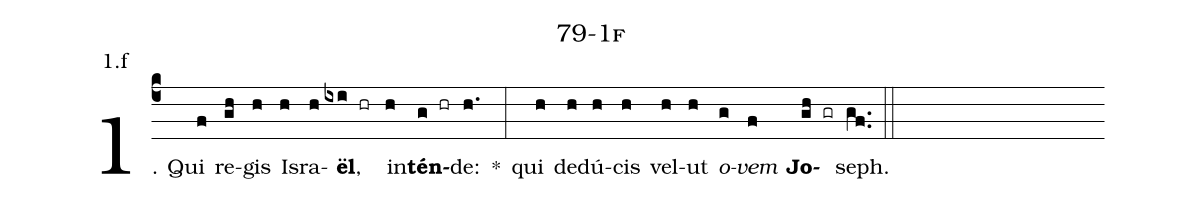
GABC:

name: 79-1f;
annotation: 1.f;
%%
(c4)1. Qui(f) re(gh)gis(h) Is(h)ra(h)<b>ël</b>,(ixi hr) in(h)<b>tén</b>(g hr)de:(h.) *(:) qui(h) de(h)dú(h)cis(h) vel(h)ut(h) <i>o</i>(g)<i>vem</i>(f) <b>Jo</b>(gh gr)seph.(gf..) (::)
